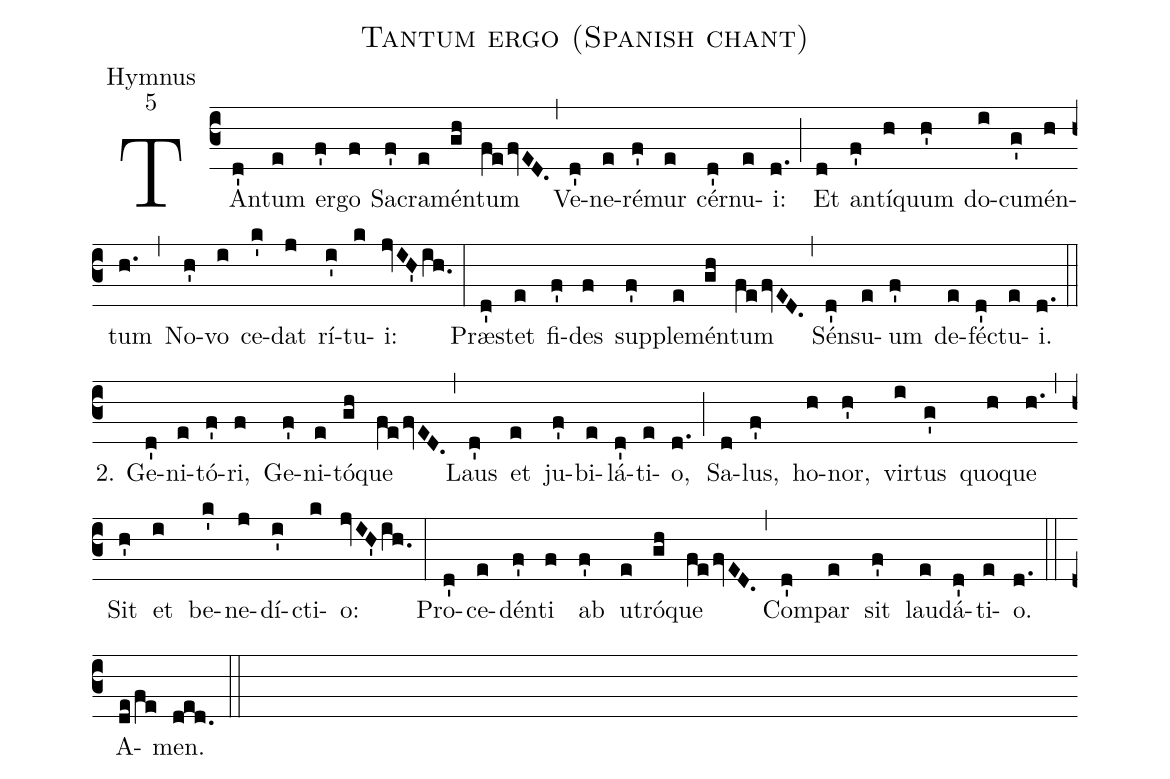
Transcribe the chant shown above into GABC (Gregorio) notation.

name:Tantum ergo (Spanish chant);
office-part:Hymnus;
mode:5;
%%
(c3) TAn(d')tum(e) er(f')go(f) Sa(f')cra(e)mén(gh)tum(fefvED.) (,)
Ve(d')ne(e)ré(f')mur(e) cér(d')nu(e)i:(d.) (;)
Et(d) an(f')tí(h)quum(h') do(i)cu(g')mén(h)tum(h.) (,)
No(h')vo(i) ce(k')dat(j) rí(i')tu(k)i:(jvIH'ih.0) (:)
Præ(d')stet(e) fi(f')des(f) sup(f')ple(e)mén(gh)tum(fefvED.) (,)
Sén(d')su(e)um(f') de(e)fé(d')ctu(e)i.(d.) (::) (Z-)

2. Ge(d')ni(e)tó(f')ri,(f) Ge(f')ni(e)tó(gh)que(fefvED.) (,)
Laus(d') et(e) ju(f')bi(e)lá(d')ti(e)o,(d.) (;)
Sa(d)lus,(f') ho(h)nor,(h') vir(i)tus(g') quo(h)que(h.) (,)
Sit(h') et(i) be(k')ne(j)dí(i')cti(k)o:(jvIH'ih.0) (:)
Pro(d')ce(e)dén(f')ti(f) ab(f') u(e)tró(gh)que(fefvED.) (,)
Com(d')par(e) sit(f') lau(e)dá(d')ti(e)o.(d.) (::)
A(de/fe)men.(ded.) (::)
